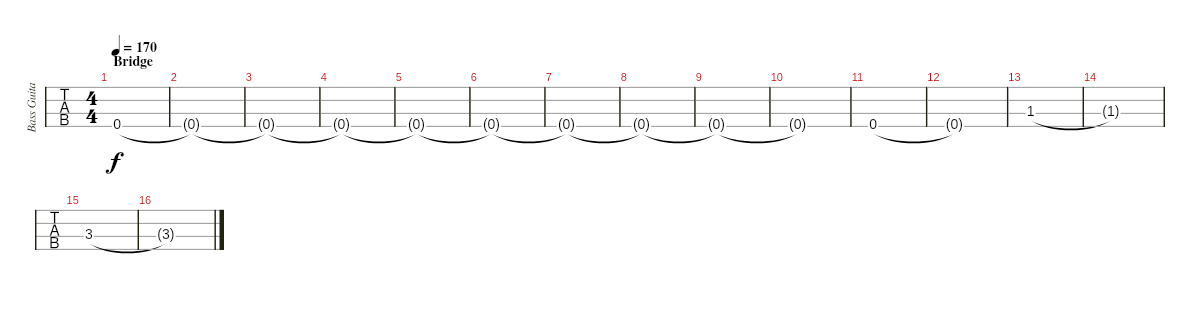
\track ("Bass Guitar" "Bass Guita") {instrument electricbassfinger}
\staff {tabs}
\tuning (F2 C2 G1 C1) {hide}
\ts (4 4)
\section ("" "Bridge")
\tempo 170
\clef f4
\ks c
0.4.1{dy f} |
0.4{t}.1 |
0.4{t}.1 |
0.4{t}.1 |
0.4{t}.1 |
0.4{t}.1 |
0.4{t}.1 |
0.4{t}.1 |
0.4{t}.1 |
0.4{t}.1 |
0.4.1 |
0.4{t}.1 |
1.3.1 |
1.3{t}.1 |
3.3.1 |
3.3{t}.1
